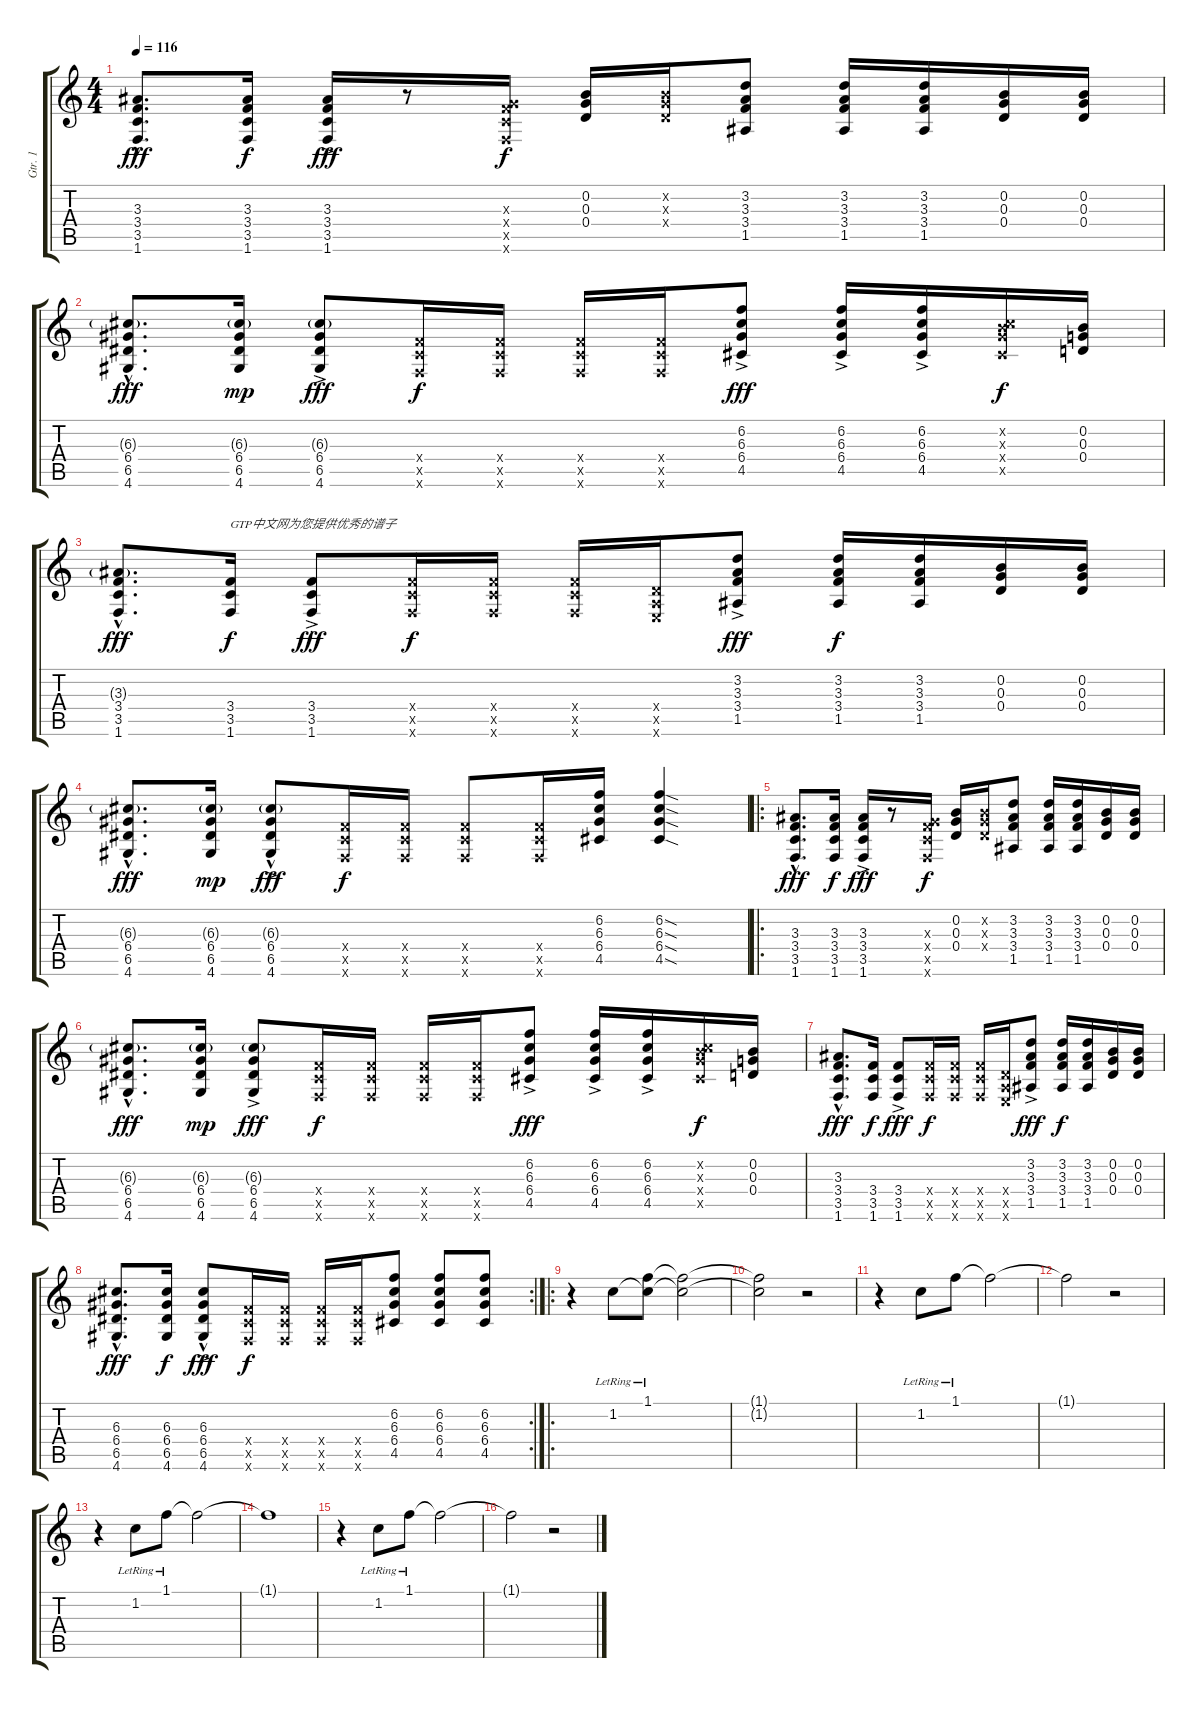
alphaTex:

\track ("Gtr. 1" "Gtr. 1") {instrument electricguitarclean}
\staff {score tabs}
\tuning (E4 B3 G3 D3 A2 E2) {hide}
\ts (4 4)
\tempo 116
\clef g2
\ks c
(3.3{hac} 3.4{hac} 3.5{hac} 1.6{hac}).8{d dy fff instrument electricguitarclean} (3.3 3.4 3.5 1.6).16{dy f} (3.3 3.4{ac} 3.5 1.6).16{dy fff} r.8 (0.3{x} 3.4{x} 3.5{x} 1.6{x}).16{dy f} (0.2 0.3 0.4).16 (0.2{x} 0.3{x} 0.4{x}).16 (3.2 3.3 3.4 1.5).8 (3.2 3.3 3.4 1.5).16 (3.2 3.3 3.4 1.5).16 (0.2 0.3 0.4).16 (0.2 0.3 0.4).16 |
(6.3{g hac} 6.4{hac} 6.5{hac} 4.6{hac}).8{d dy fff} (6.3{g} 6.4 6.5 4.6).16{dy mp} (6.3{g} 6.4 6.5 4.6{ac}).8{dy fff} (3.4{x} 3.5{x} 1.6{x}).16{dy f} (3.4{x} 3.5{x} 1.6{x}).16 (3.4{x} 3.5{x} 1.6{x}).16 (3.4{x} 3.5{x} 1.6{x}).16 (6.2 6.3{ac} 6.4 4.5).8{dy fff} (6.2 6.3 6.4 4.5{ac}).16 (6.2 6.3 6.4{ac} 4.5).16 (0.2{x} 6.3{x} 6.4{x} 4.5{x}).16{dy f} (0.2 0.3 0.4).16 |
(3.3{g hac} 3.4{hac} 3.5{hac} 1.6{hac}).8{d dy fff} (3.4 3.5 1.6).16{txt "GTP中文网为您提供优秀的谱子" dy f} (3.4{ac} 3.5 1.6{st}).8{dy fff} (3.4{x} 3.5{x} 1.6{x}).16{dy f} (3.4{x} 3.5{x} 1.6{x}).16 (3.4{x} 3.5{x} 1.6{x}).16 (0.4{x} 0.5{x} 0.6{x}).16 (3.2 3.3{ac} 3.4 1.5).8{dy fff} (3.2 3.3 3.4 1.5).16{dy f} (3.2 3.3 3.4 1.5).16 (0.2 0.3 0.4).16 (0.2 0.3 0.4).16 |
(6.3{g hac} 6.4{hac} 6.5{hac} 4.6{hac}).8{d dy fff} (6.3{g} 6.4 6.5 4.6).16{dy mp} (6.3{g} 6.4{hac} 6.5 4.6{ac}).8{dy fff} (3.4{x} 3.5{x} 1.6{x}).16{dy f} (3.4{x} 3.5{x} 1.6{x}).16 (3.4{x} 3.5{x} 1.6{x}).8 (3.4{x} 3.5{x} 1.6{x}).16 (6.2 6.3 6.4 4.5).16 (6.2{sod} 6.3{sod} 6.4{sod} 4.5{sod}).4 |
\ro
(3.3{hac} 3.4{hac} 3.5{hac} 1.6{hac}).8{d dy fff} (3.3 3.4 3.5 1.6).16{dy f} (3.3 3.4{ac} 3.5 1.6).16{dy fff} r.8 (0.3{x} 3.4{x} 3.5{x} 1.6{x}).16{dy f} (0.2 0.3 0.4).16 (0.2{x} 0.3{x} 0.4{x}).16 (3.2 3.3 3.4 1.5).8 (3.2 3.3 3.4 1.5).16 (3.2 3.3 3.4 1.5).16 (0.2 0.3 0.4).16 (0.2 0.3 0.4).16 |
(6.3{g hac} 6.4{hac} 6.5{hac} 4.6{hac}).8{d dy fff} (6.3{g} 6.4 6.5 4.6).16{dy mp} (6.3{g} 6.4 6.5 4.6{ac}).8{dy fff} (3.4{x} 3.5{x} 1.6{x}).16{dy f} (3.4{x} 3.5{x} 1.6{x}).16 (3.4{x} 3.5{x} 1.6{x}).16 (3.4{x} 3.5{x} 1.6{x}).16 (6.2 6.3{ac} 6.4 4.5).8{dy fff} (6.2 6.3 6.4 4.5{ac}).16 (6.2 6.3 6.4{ac} 4.5).16 (0.2{x} 6.3{x} 6.4{x} 4.5{x}).16{dy f} (0.2 0.3 0.4).16 |
(3.3{hac} 3.4{hac} 3.5{hac} 1.6{hac}).8{d dy fff} (3.4 3.5 1.6).16{dy f} (3.4{ac} 3.5 1.6{st}).8{dy fff} (3.4{x} 3.5{x} 1.6{x}).16{dy f} (3.4{x} 3.5{x} 1.6{x}).16 (3.4{x} 3.5{x} 1.6{x}).16 (0.4{x} 0.5{x} 0.6{x}).16 (3.2 3.3{ac} 3.4 1.5).8{dy fff} (3.2 3.3 3.4 1.5).16{dy f} (3.2 3.3 3.4 1.5).16 (0.2 0.3 0.4).16 (0.2 0.3 0.4).16 |
\rc 2
(6.3{hac} 6.4{hac} 6.5{hac} 4.6{hac}).8{d dy fff} (6.3 6.4 6.5 4.6).16{dy f} (6.3 6.4{hac} 6.5 4.6{ac}).8{dy fff} (3.4{x} 3.5{x} 1.6{x}).16{dy f} (3.4{x} 3.5{x} 1.6{x}).16 (3.4{x} 3.5{x} 1.6{x}).16 (3.4{x} 3.5{x} 1.6{x}).16 (6.2 6.3 6.4 4.5).8 (6.2 6.3 6.4 4.5).8 (6.2 6.3 6.4 4.5).8 |
\ro
r.4 1.2{lr}.8 (1.1{lr} 1.2{t}).8 (1.1{t} 1.2{t}).2 |
(1.1{t} 1.2{t}).2 r.2 |
r.4 1.2{lr}.8 1.1{lr}.8 1.1{t}.2 |
1.1{t}.2 r.2 |
r.4 1.2{lr}.8 1.1{lr}.8 1.1{t}.2 |
1.1{t}.1 |
r.4 1.2{lr}.8 1.1{lr}.8 1.1{t}.2 |
1.1{t}.2 r.2
